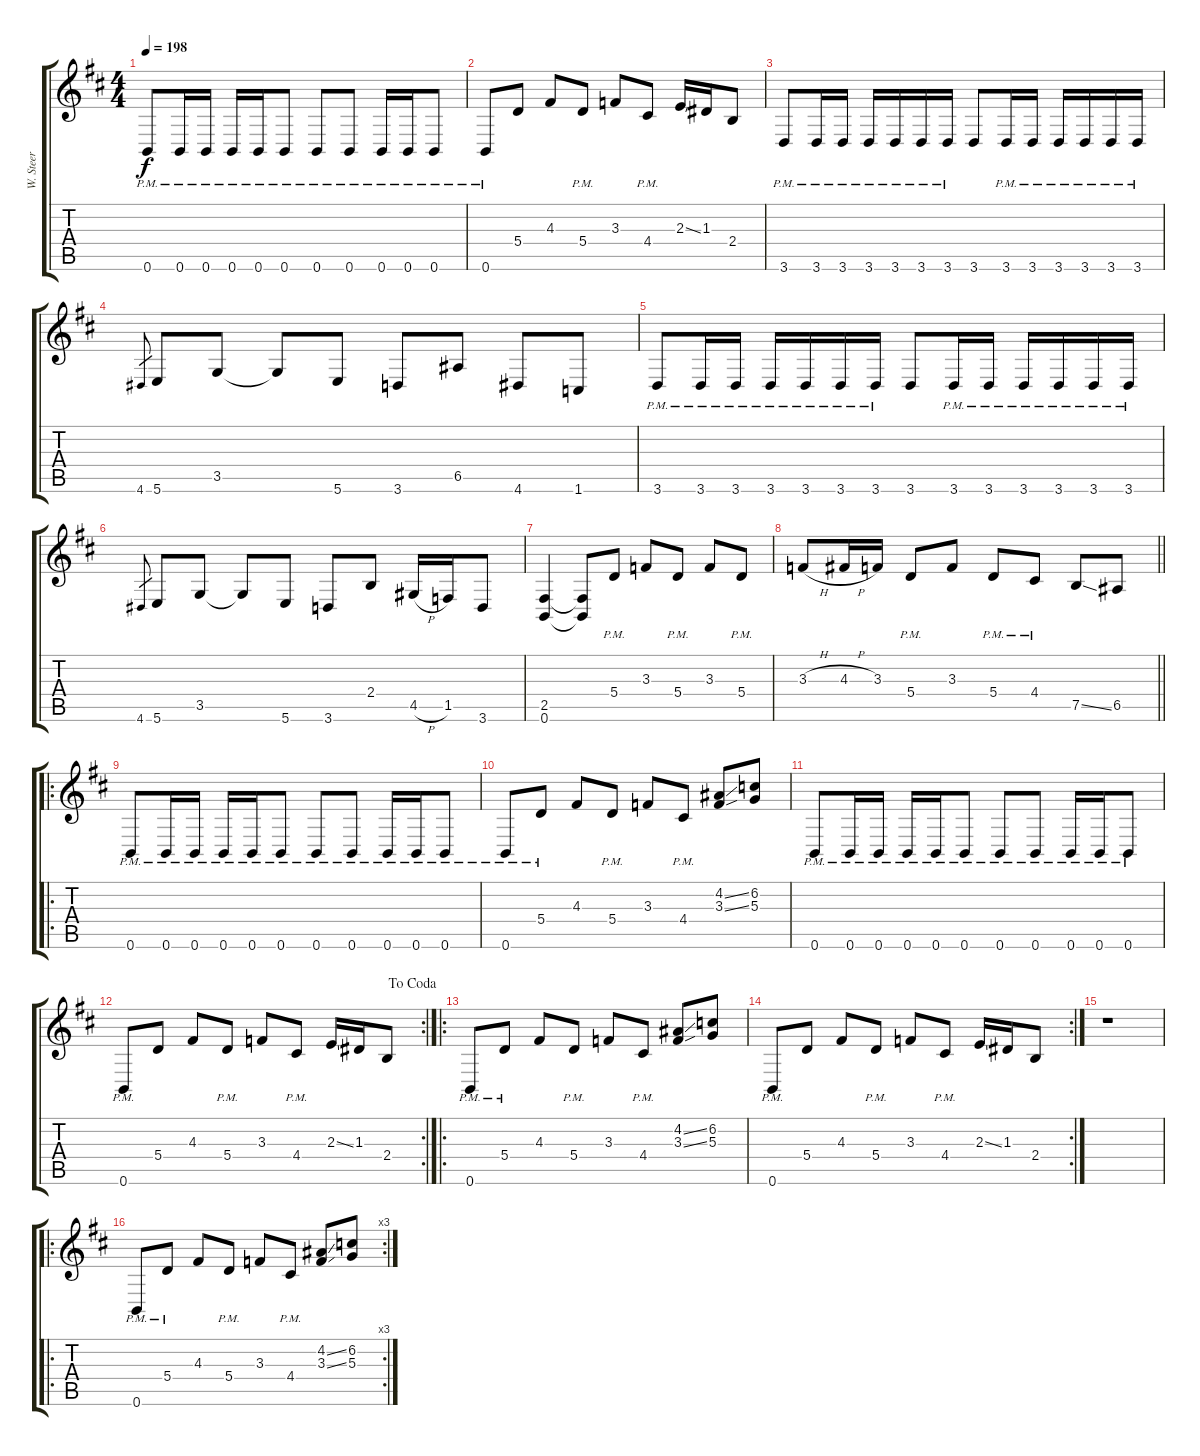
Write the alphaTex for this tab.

\track ("W. Steer" "W. Steer") {instrument distortionguitar}
\staff {score tabs}
\tuning (B3 Gb3 D3 A2 E2 B1) {hide}
\ts (4 4)
\tempo 198
\clef g2
\ks d
0.6{pm}.8{dy f} 0.6{pm}.16 0.6{pm}.16 0.6{pm}.16 0.6{pm}.16 0.6{pm}.8 0.6{pm}.8 0.6{pm}.8 0.6{pm}.16 0.6{pm}.16 0.6{pm}.8 |
0.6{pm}.8 5.4.8 4.3.8 5.4{pm}.8 3.3.8 4.4{pm}.8 2.3{ss}.16 1.3.16 2.4.8 |
3.6{pm}.8 3.6{pm}.16 3.6{pm}.16 3.6{pm}.16 3.6{pm}.16 3.6{pm}.16 3.6{pm}.16 3.6.8 3.6{pm}.16 3.6{pm}.16 3.6{pm}.16 3.6{pm}.16 3.6{pm}.16 3.6{pm}.16 |
4.6.8{gr} 5.6.8 3.5.8 3.5{t}.8 5.6.8 3.6.8 6.5.8 4.6.8 1.6.8 |
3.6{pm}.8 3.6{pm}.16 3.6{pm}.16 3.6{pm}.16 3.6{pm}.16 3.6{pm}.16 3.6{pm}.16 3.6.8 3.6{pm}.16 3.6{pm}.16 3.6{pm}.16 3.6{pm}.16 3.6{pm}.16 3.6{pm}.16 |
4.6.8{gr} 5.6.8 3.5.8 3.5{t}.8 5.6.8 3.6.8 2.4.8 4.5{h}.16 1.5.16 3.6.8 |
(2.5 0.6).4 (2.5{t} 0.6{t}).8 5.4{pm}.8 3.3.8 5.4{pm}.8 3.3.8 5.4{pm}.8 |
\barLineRight lightlight
3.3{h}.8 4.3{h}.16 3.3.16 5.4{pm}.8 3.3.8 5.4{pm}.8 4.4{pm}.8 7.5{ss}.8 6.5.8 |
\ro
0.6{pm}.8 0.6{pm}.16 0.6{pm}.16 0.6{pm}.16 0.6{pm}.16 0.6{pm}.8 0.6{pm}.8 0.6{pm}.8 0.6{pm}.16 0.6{pm}.16 0.6{pm}.8 |
0.6{pm}.8 5.4{pm}.8 4.3.8 5.4{pm}.8 3.3.8 4.4{pm}.8 (4.2{ss} 3.3{ss}).8 (6.2 5.3).8 |
0.6{pm}.8 0.6{pm}.16 0.6{pm}.16 0.6{pm}.16 0.6{pm}.16 0.6{pm}.8 0.6{pm}.8 0.6{pm}.8 0.6{pm}.16 0.6{pm}.16 0.6{pm}.8 |
\rc 2
\jump dacoda
0.6{pm}.8 5.4.8 4.3.8 5.4{pm}.8 3.3.8 4.4{pm}.8 2.3{ss}.16 1.3.16 2.4.8 |
\ro
0.6{pm}.8 5.4{pm}.8 4.3.8 5.4{pm}.8 3.3.8 4.4{pm}.8 (4.2{ss} 3.3{ss}).8 (6.2 5.3).8 |
\rc 2
0.6{pm}.8 5.4.8 4.3.8 5.4{pm}.8 3.3.8 4.4{pm}.8 2.3{ss}.16 1.3.16 2.4.8 |
r.1 |
\ro
\rc 3
0.6{pm}.8 5.4{pm}.8 4.3.8 5.4{pm}.8 3.3.8 4.4{pm}.8 (4.2{ss} 3.3{ss}).8 (6.2 5.3).8
